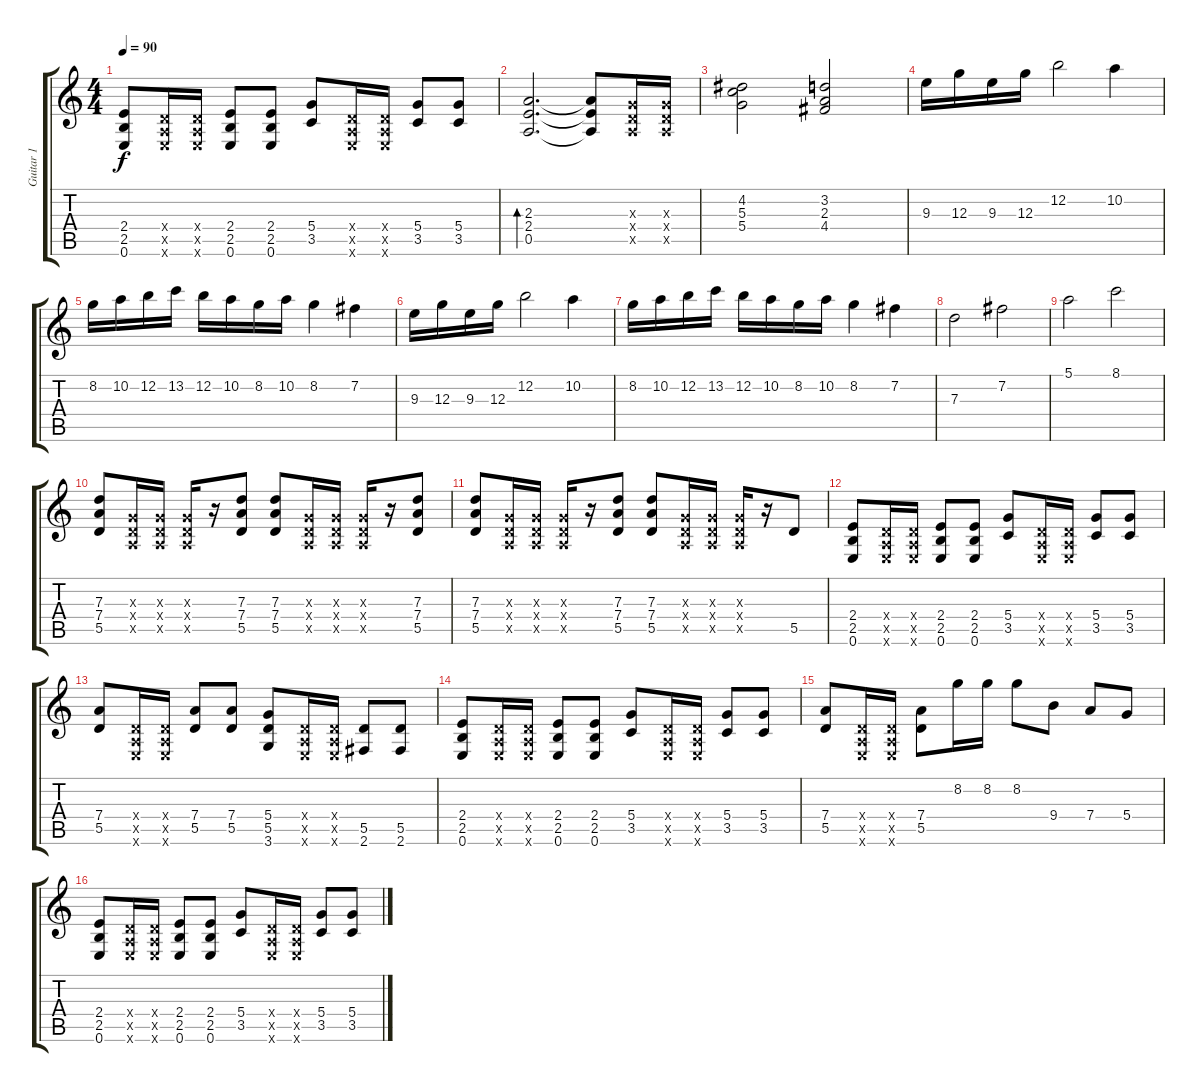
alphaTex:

\track ("Guitar 1" "Guitar 1") {instrument distortionguitar}
\staff {score tabs}
\tuning (E4 B3 G3 D3 A2 E2) {hide}
\ts (4 4)
\tempo 90
\clef g2
\ks c
(2.4 2.5 0.6).8{dy f} (0.4{x} 0.5{x} 0.6{x}).16 (0.4{x} 0.5{x} 0.6{x}).16 (2.4 2.5 0.6).8 (2.4 2.5 0.6).8 (5.4 3.5).8 (0.4{x} 0.5{x} 0.6{x}).16 (0.4{x} 0.5{x} 0.6{x}).16 (5.4 3.5).8 (5.4 3.5).8 |
(2.3 2.4 0.5).2{d bd 120} (2.3{t} 2.4{t} 0.5{t}).8 (0.3{x} 0.4{x} 0.5{x}).16 (0.3{x} 0.4{x} 0.5{x}).16 |
(4.2 5.3 5.4).2 (3.2 2.3 4.4).2 |
9.3.16{instrument distortionguitar} 12.3.16 9.3.16 12.3.16 12.2.2 10.2.4 |
8.2.16 10.2.16 12.2.16 13.2.16 12.2.16 10.2.16 8.2.16 10.2.16 8.2.4 7.2.4 |
9.3.16 12.3.16 9.3.16 12.3.16 12.2.2 10.2.4 |
8.2.16 10.2.16 12.2.16 13.2.16 12.2.16 10.2.16 8.2.16 10.2.16 8.2.4 7.2.4 |
7.3.2 7.2.2 |
5.1.2 8.1.2 |
(7.3 7.4 5.5).8 (0.3{x} 0.4{x} 0.5{x}).16 (0.3{x} 0.4{x} 0.5{x}).16 (0.3{x} 0.4{x} 0.5{x}).16 r.16 (7.3 7.4 5.5).8 (7.3 7.4 5.5).8 (0.3{x} 0.4{x} 0.5{x}).16 (0.3{x} 0.4{x} 0.5{x}).16 (0.3{x} 0.4{x} 0.5{x}).16 r.16 (7.3 7.4 5.5).8 |
(7.3 7.4 5.5).8 (0.3{x} 0.4{x} 0.5{x}).16 (0.3{x} 0.4{x} 0.5{x}).16 (0.3{x} 0.4{x} 0.5{x}).16 r.16 (7.3 7.4 5.5).8 (7.3 7.4 5.5).8 (0.3{x} 0.4{x} 0.5{x}).16 (0.3{x} 0.4{x} 0.5{x}).16 (0.3{x} 0.4{x} 0.5{x}).16 r.16 5.5.8 |
(2.4 2.5 0.6).8 (0.4{x} 0.5{x} 0.6{x}).16 (0.4{x} 0.5{x} 0.6{x}).16 (2.4 2.5 0.6).8 (2.4 2.5 0.6).8 (5.4 3.5).8 (0.4{x} 0.5{x} 0.6{x}).16 (0.4{x} 0.5{x} 0.6{x}).16 (5.4 3.5).8 (5.4 3.5).8 |
(7.4 5.5).8 (0.4{x} 0.5{x} 0.6{x}).16 (0.4{x} 0.5{x} 0.6{x}).16 (7.4 5.5).8 (7.4 5.5).8 (5.4 5.5 3.6).8 (0.4{x} 0.5{x} 0.6{x}).16 (0.4{x} 0.5{x} 0.6{x}).16 (5.5 2.6).8 (5.5 2.6).8 |
(2.4 2.5 0.6).8 (0.4{x} 0.5{x} 0.6{x}).16 (0.4{x} 0.5{x} 0.6{x}).16 (2.4 2.5 0.6).8 (2.4 2.5 0.6).8 (5.4 3.5).8 (0.4{x} 0.5{x} 0.6{x}).16 (0.4{x} 0.5{x} 0.6{x}).16 (5.4 3.5).8 (5.4 3.5).8 |
(7.4 5.5).8 (0.4{x} 0.5{x} 0.6{x}).16 (0.4{x} 0.5{x} 0.6{x}).16 (7.4 5.5).8 8.2.16 8.2.16 8.2.8 9.4.8 7.4.8 5.4.8 |
(2.4 2.5 0.6).8 (0.4{x} 0.5{x} 0.6{x}).16 (0.4{x} 0.5{x} 0.6{x}).16 (2.4 2.5 0.6).8 (2.4 2.5 0.6).8 (5.4 3.5).8 (0.4{x} 0.5{x} 0.6{x}).16 (0.4{x} 0.5{x} 0.6{x}).16 (5.4 3.5).8 (5.4 3.5).8
